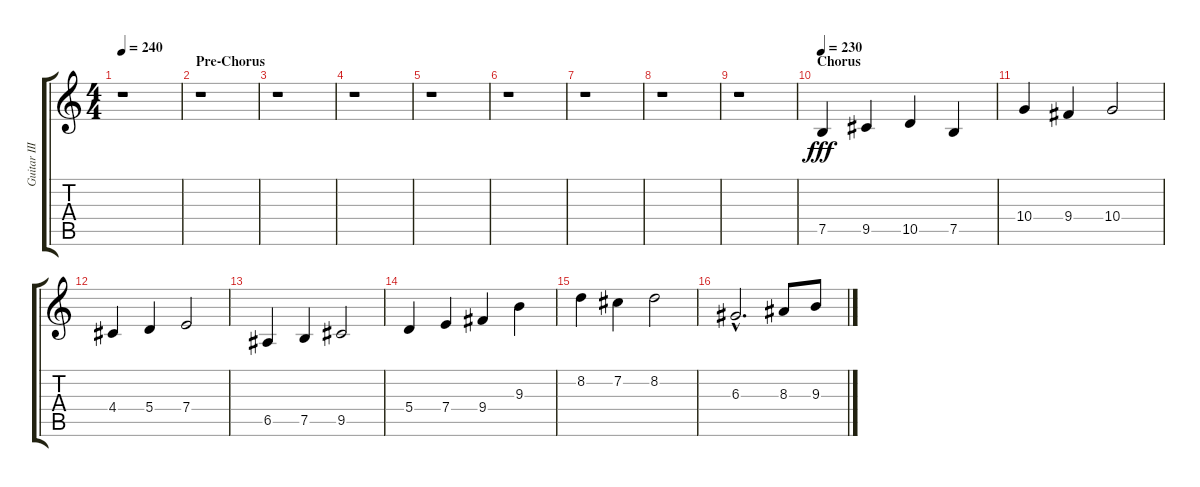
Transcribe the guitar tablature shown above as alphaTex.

\track ("Guitar III" "Guitar III") {instrument distortionguitar}
\staff {score tabs}
\tuning (B3 Gb3 D3 A2 E2 B1) {hide}
\ts (4 4)
\tempo 240
\clef g2
\ks c
r.1{dy fff} |
\section ("" "Pre-Chorus")
r.1 |
r.1 |
r.1 |
r.1 |
r.1 |
r.1 |
r.1 |
r.1 |
\section ("" "Chorus")
\tempo 230
7.5.4 9.5.4 10.5.4 7.5.4 |
10.4.4 9.4.4 10.4.2 |
4.4.4 5.4.4 7.4.2 |
6.5.4 7.5.4 9.5.2 |
5.4.4 7.4.4 9.4.4 9.3.4 |
8.2.4 7.2.4 8.2.2 |
6.3{hac}.2{d} 8.3.8 9.3.8
